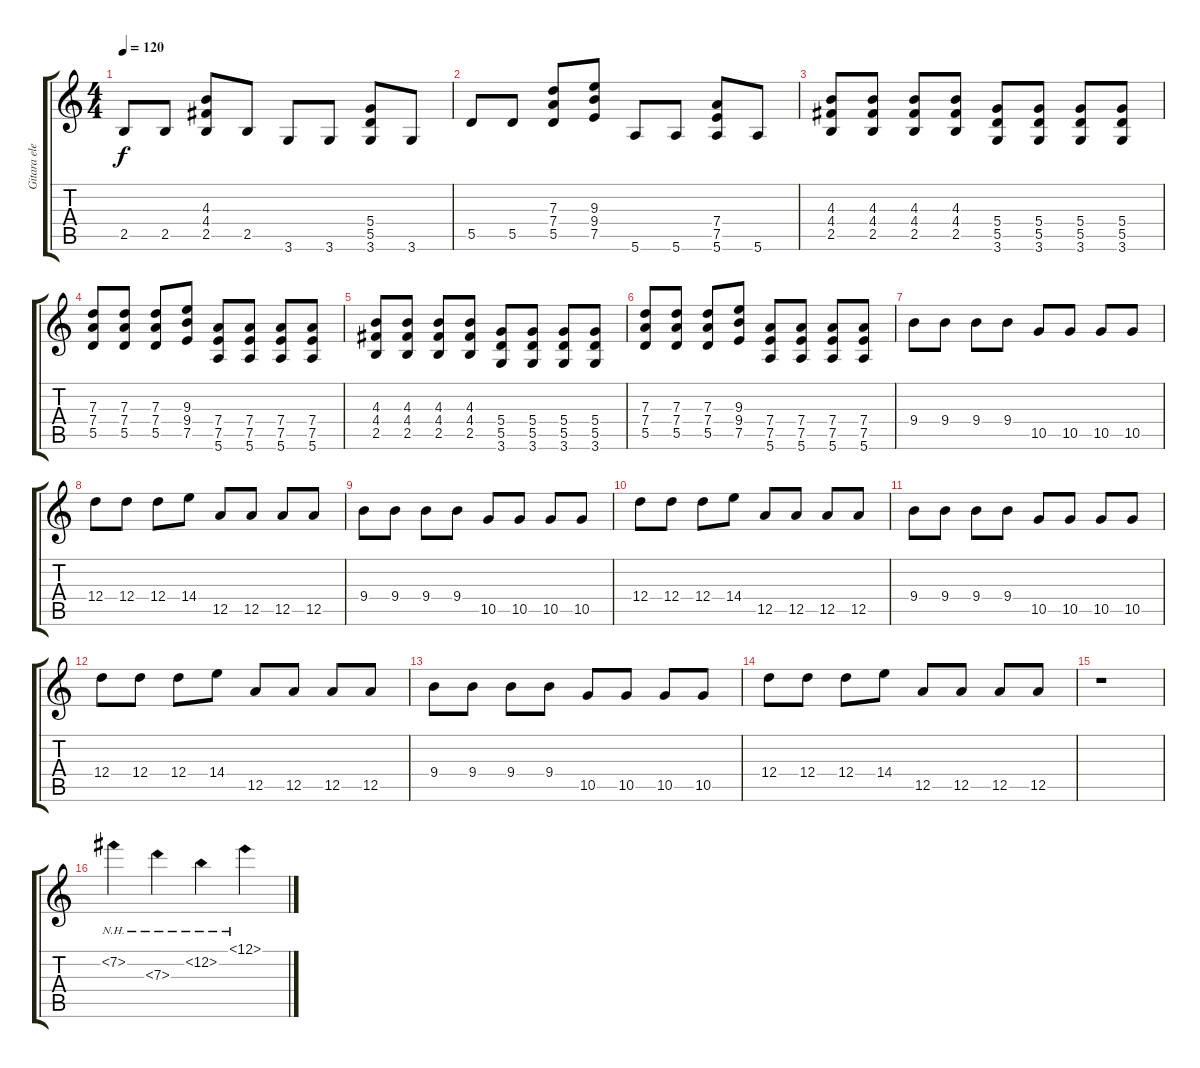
\track ("Gitara elektryczna (II)" "Gitara ele") {instrument distortionguitar}
\staff {score tabs}
\tuning (E4 B3 G3 D3 A2 E2) {hide}
\ts (4 4)
\tempo 120
\clef g2
\ks c
2.5.8{dy f} 2.5.8 (4.3 4.4 2.5).8 2.5.8 3.6.8 3.6.8 (5.4 5.5 3.6).8 3.6.8 |
5.5.8 5.5.8 (7.3 7.4 5.5).8 (9.3 9.4 7.5).8 5.6.8 5.6.8 (7.4 7.5 5.6).8 5.6.8 |
(4.3 4.4 2.5).8 (4.3 4.4 2.5).8 (4.3 4.4 2.5).8 (4.3 4.4 2.5).8 (5.4 5.5 3.6).8 (5.4 5.5 3.6).8 (5.4 5.5 3.6).8 (5.4 5.5 3.6).8 |
(7.3 7.4 5.5).8 (7.3 7.4 5.5).8 (7.3 7.4 5.5).8 (9.3 9.4 7.5).8 (7.4 7.5 5.6).8 (7.4 7.5 5.6).8 (7.4 7.5 5.6).8 (7.4 7.5 5.6).8 |
(4.3 4.4 2.5).8 (4.3 4.4 2.5).8 (4.3 4.4 2.5).8 (4.3 4.4 2.5).8 (5.4 5.5 3.6).8 (5.4 5.5 3.6).8 (5.4 5.5 3.6).8 (5.4 5.5 3.6).8 |
(7.3 7.4 5.5).8 (7.3 7.4 5.5).8 (7.3 7.4 5.5).8 (9.3 9.4 7.5).8 (7.4 7.5 5.6).8 (7.4 7.5 5.6).8 (7.4 7.5 5.6).8 (7.4 7.5 5.6).8 |
9.4.8 9.4.8 9.4.8 9.4.8 10.5.8 10.5.8 10.5.8 10.5.8 |
12.4.8 12.4.8 12.4.8 14.4.8 12.5.8 12.5.8 12.5.8 12.5.8 |
9.4.8 9.4.8 9.4.8 9.4.8 10.5.8 10.5.8 10.5.8 10.5.8 |
12.4.8 12.4.8 12.4.8 14.4.8 12.5.8 12.5.8 12.5.8 12.5.8 |
9.4.8 9.4.8 9.4.8 9.4.8 10.5.8 10.5.8 10.5.8 10.5.8 |
12.4.8 12.4.8 12.4.8 14.4.8 12.5.8 12.5.8 12.5.8 12.5.8 |
9.4.8 9.4.8 9.4.8 9.4.8 10.5.8 10.5.8 10.5.8 10.5.8 |
12.4.8 12.4.8 12.4.8 14.4.8 12.5.8 12.5.8 12.5.8 12.5.8 |
r.1 |
7.2{nh}.4{instrument acousticguitarnylon} 7.3{nh}.4 12.2{nh}.4 12.1{nh}.4
